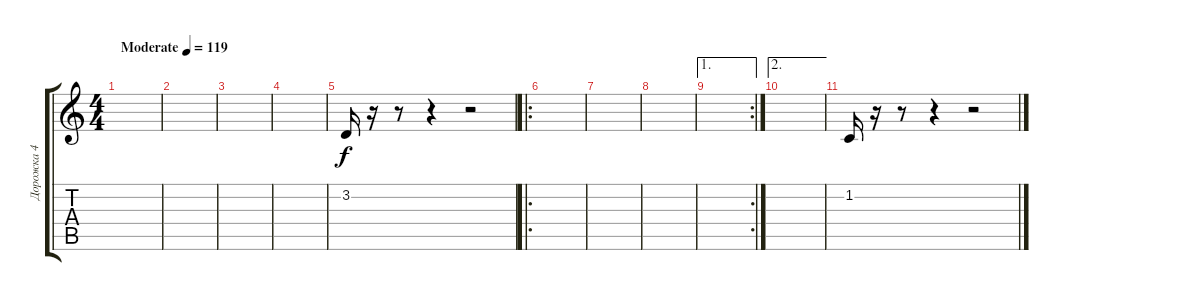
\track ("Дорожка 4" "Дорожка 4") {instrument orchestrahit}
\staff {score tabs}
\tuning (E4 B3 G3 D3 A2 E2) {hide}
\ts (4 4)
\tempo (119 "Moderate")
\clef g2
\ks c
|
|
|
|
3.2.16 r.16 r.8 r.4 r.2 |
\ro
|
|
|
\ae 1
\rc 2
|
\ae 2
|
1.2.16 r.16 r.8 r.4 r.2
